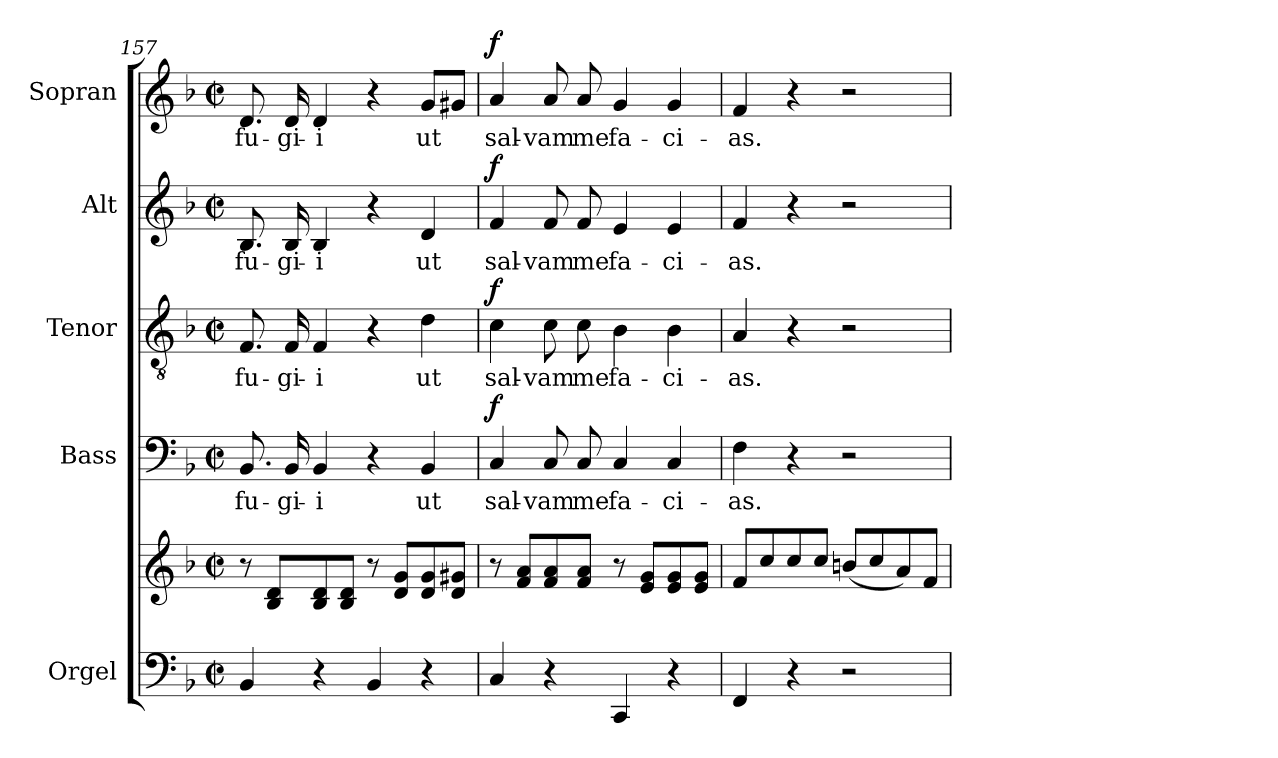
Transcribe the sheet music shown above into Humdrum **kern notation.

**kern	**kern	**kern	**text	**dynam	**kern	**text	**dynam	**kern	**text	**dynam	**kern	**text	**dynam
*part5	*part5	*part4	*part4	*part4	*part3	*part3	*part3	*part2	*part2	*part2	*part1	*part1	*part1
*staff6	*staff5	*staff4	*staff4	*staff4	*staff3	*staff3	*staff3	*staff2	*staff2	*staff2	*staff1	*staff1	*staff1
*I"Orgel	*	*I"Bass	*	*	*I"Tenor	*	*	*I"Alt	*	*	*I"Sopran	*	*
*I'Org.	*	*I'B	*	*	*I'T	*	*	*I'A	*	*	*I'S	*	*
*clefF4	*clefG2	*clefF4	*	*	*clefGv2	*	*	*clefG2	*	*	*clefG2	*	*
*k[b-]	*k[b-]	*k[b-]	*	*	*k[b-]	*	*	*k[b-]	*	*	*k[b-]	*	*
*F:	*F:	*F:	*	*	*F:	*	*	*F:	*	*	*F:	*	*
*M2/2	*M2/2	*M2/2	*	*	*M2/2	*	*	*M2/2	*	*	*M2/2	*	*
*met(c|)	*met(c|)	*met(c|)	*	*	*met(c|)	*	*	*met(c|)	*	*	*met(c|)	*	*
=157	=157	=157	=157	=157	=157	=157	=157	=157	=157	=157	=157	=157	=157
!	!	!	!LO:LY:b	!	!	!LO:LY:b	!	!	!LO:LY:b	!	!	!LO:LY:b	!
4BB-/	8r	8.BB-/	-fu-	.	8.F/	-fu-	.	8.B-/	-fu-	.	8.d/	-fu-	.
.	8B-/ 8d/L	.	.	.	.	.	.	.	.	.	.	.	.
!	!	!	!LO:LY:b	!	!	!LO:LY:b	!	!	!LO:LY:b	!	!	!LO:LY:b	!
.	.	16BB-/	-gi-	.	16F/	-gi-	.	16B-/	-gi-	.	16d/	-gi-	.
!	!	!	!LO:LY:b	!	!	!LO:LY:b	!	!	!LO:LY:b	!	!	!LO:LY:b	!
4r	8B-/ 8d/	4BB-/	-i	.	4F/	-i	.	4B-/	-i	.	4d/	-i	.
.	8B-/ 8d/J	.	.	.	.	.	.	.	.	.	.	.	.
4BB-/	8r	4r	.	.	4r	.	.	4r	.	.	4r	.	.
.	8d/ 8g/L	.	.	.	.	.	.	.	.	.	.	.	.
!	!	!	!LO:LY:b	!	!	!LO:LY:b	!	!	!LO:LY:b	!	!	!LO:LY:b	!
4r	8d/ 8g/	4BB-/	ut	.	4d\	ut	.	4d/	ut	.	8g/L	ut	.
.	8d/ 8g#X/J	.	.	.	.	.	.	.	.	.	8g#X/J	.	.
=158	=158	=158	=158	=158	=158	=158	=158	=158	=158	=158	=158	=158	=158
!	!	!	!LO:LY:b	!LO:DY:a	!	!LO:LY:b	!LO:DY:a	!	!LO:LY:b	!LO:DY:a	!	!LO:LY:b	!LO:DY:a
4C/	8r	4C/	sal-	f	4c\	sal-	f	4f/	sal-	f	4a/	sal-	f
.	8f/ 8a/L	.	.	.	.	.	.	.	.	.	.	.	.
!	!	!	!LO:LY:b	!	!	!LO:LY:b	!	!	!LO:LY:b	!	!	!LO:LY:b	!
4r	8f/ 8a/	8C/	-vam	.	8c\	-vam	.	8f/	-vam	.	8a/	-vam	.
!	!	!	!LO:LY:b	!	!	!LO:LY:b	!	!	!LO:LY:b	!	!	!LO:LY:b	!
.	8f/ 8a/J	8C/	me	.	8c\	me	.	8f/	me	.	8a/	me	.
!	!	!	!LO:LY:b	!	!	!LO:LY:b	!	!	!LO:LY:b	!	!	!LO:LY:b	!
4CC/	8r	4C/	fa-	.	4B-\	fa-	.	4e/	fa-	.	4g/	fa-	.
.	8e/ 8g/L	.	.	.	.	.	.	.	.	.	.	.	.
!	!	!	!LO:LY:b	!	!	!LO:LY:b	!	!	!LO:LY:b	!	!	!LO:LY:b	!
4r	8e/ 8g/	4C/	-ci-	.	4B-\	-ci-	.	4e/	-ci-	.	4g/	-ci-	.
.	8e/ 8g/J	.	.	.	.	.	.	.	.	.	.	.	.
=159	=159	=159	=159	=159	=159	=159	=159	=159	=159	=159	=159	=159	=159
!	!	!	!LO:LY:b	!	!	!LO:LY:b	!	!	!LO:LY:b	!	!	!LO:LY:b	!
4FF/	8f/L	4F\	-as.	.	4A/	-as.	.	4f/	-as.	.	4f/	-as.	.
.	8cc/	.	.	.	.	.	.	.	.	.	.	.	.
4r	8cc/	4r	.	.	4r	.	.	4r	.	.	4r	.	.
.	8cc/J	.	.	.	.	.	.	.	.	.	.	.	.
2r	(<8bn/L	2r	.	.	2r	.	.	2r	.	.	2r	.	.
.	8cc/	.	.	.	.	.	.	.	.	.	.	.	.
.	8a/)	.	.	.	.	.	.	.	.	.	.	.	.
.	8f/J	.	.	.	.	.	.	.	.	.	.	.	.
=	=	=	=	=	=	=	=	=	=	=	=	=	=
*-	*-	*-	*-	*-	*-	*-	*-	*-	*-	*-	*-	*-	*-
